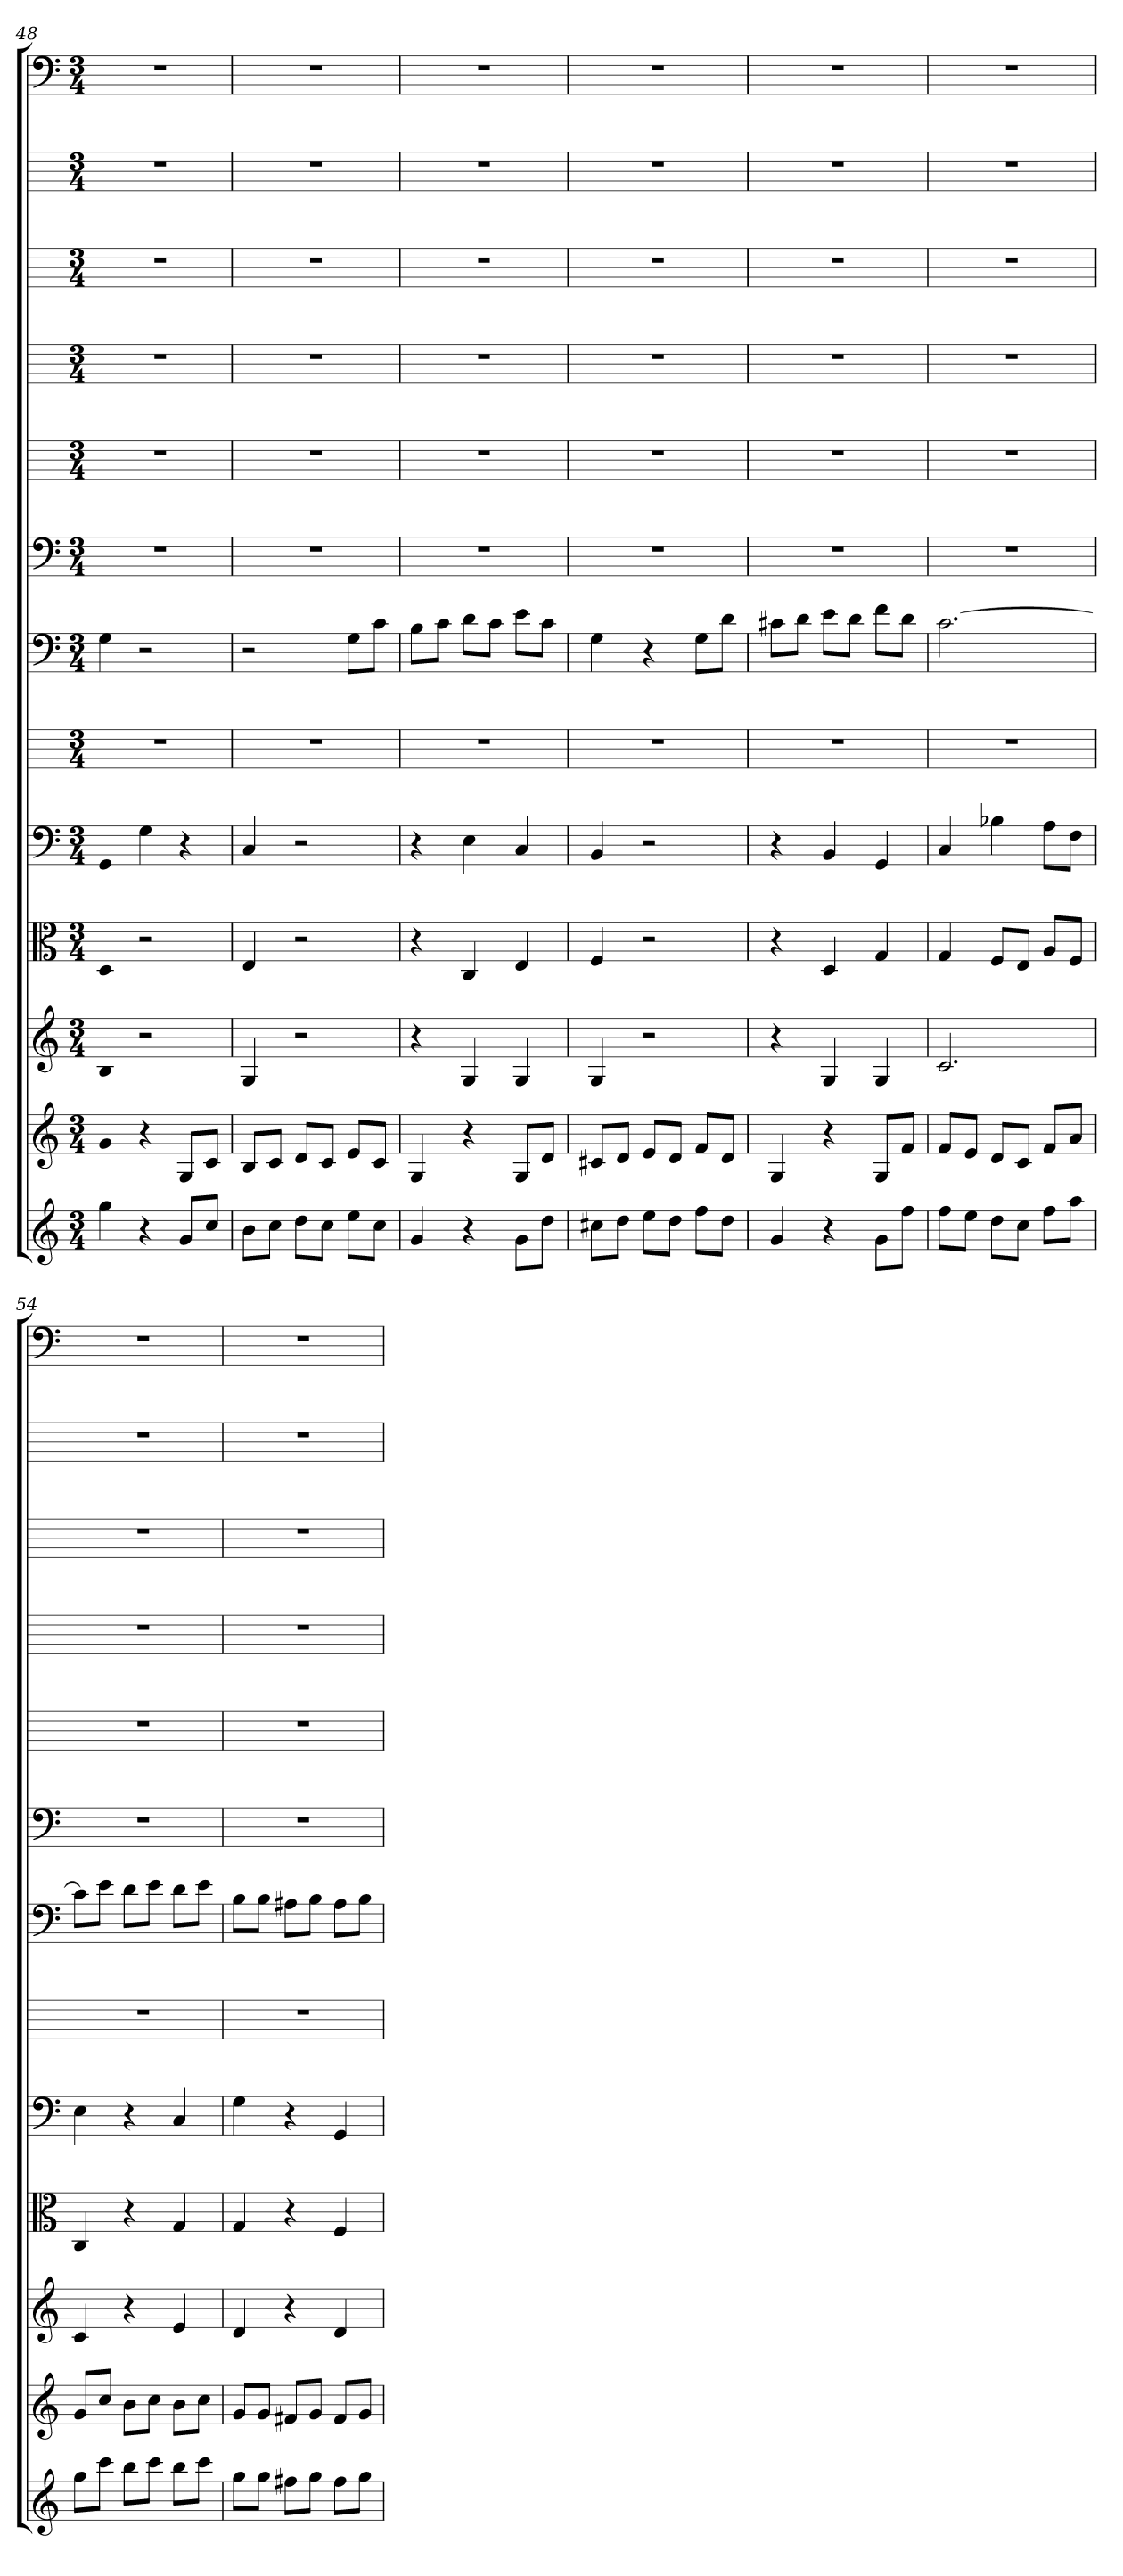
**kern	**kern	**kern	**kern	**kern	**kern	**kern	**kern	**kern	**kern	**kern	**kern	**kern
*part13	*part12	*part11	*part10	*part9	*part8	*part7	*part6	*part5	*part4	*part3	*part2	*part1
*staff13	*staff12	*staff11	*staff10	*staff9	*staff8	*staff7	*staff6	*staff5	*staff4	*staff3	*staff2	*staff1
*	*	*	*clefC3	*clefF4	*	*clefF4	*clefF4	*	*	*	*	*clefF4
*k[]	*k[]	*k[]	*k[]	*k[]	*k[]	*k[]	*k[]	*k[]	*k[]	*k[]	*k[]	*k[]
*C:	*C:	*C:	*C:	*C:	*C:	*C:	*C:	*C:	*C:	*C:	*C:	*C:
*M3/4	*M3/4	*M3/4	*M3/4	*M3/4	*M3/4	*M3/4	*M3/4	*M3/4	*M3/4	*M3/4	*M3/4	*M3/4
=48	=48	=48	=48	=48	=48	=48	=48	=48	=48	=48	=48	=48
4gg	4g	4B	4D	4GG	2.r	4G	2.r	2.r	2.r	2.r	2.r	2.r
4r	4r	2r	2r	4G	.	2r	.	.	.	.	.	.
8gL	8GL	.	.	4r	.	.	.	.	.	.	.	.
8ccJ	8cJ	.	.	.	.	.	.	.	.	.	.	.
=49	=49	=49	=49	=49	=49	=49	=49	=49	=49	=49	=49	=49
8bL	8BL	4G	4E	4C	2.r	2r	2.r	2.r	2.r	2.r	2.r	2.r
8ccJ	8cJ	.	.	.	.	.	.	.	.	.	.	.
8ddL	8dL	2r	2r	2r	.	.	.	.	.	.	.	.
8ccJ	8cJ	.	.	.	.	.	.	.	.	.	.	.
8eeL	8eL	.	.	.	.	8G\L	.	.	.	.	.	.
8ccJ	8cJ	.	.	.	.	8c\J	.	.	.	.	.	.
=50	=50	=50	=50	=50	=50	=50	=50	=50	=50	=50	=50	=50
4g	4G	4r	4r	4r	2.r	8B\L	2.r	2.r	2.r	2.r	2.r	2.r
.	.	.	.	.	.	8c\J	.	.	.	.	.	.
4r	4r	4G	4C	4E	.	8d\L	.	.	.	.	.	.
.	.	.	.	.	.	8c\J	.	.	.	.	.	.
8gL	8GL	4G	4E	4C	.	8e\L	.	.	.	.	.	.
8ddJ	8dJ	.	.	.	.	8c\J	.	.	.	.	.	.
=51	=51	=51	=51	=51	=51	=51	=51	=51	=51	=51	=51	=51
8cc#XL	8c#XL	4G	4F	4BB	2.r	4G	2.r	2.r	2.r	2.r	2.r	2.r
8ddJ	8dJ	.	.	.	.	.	.	.	.	.	.	.
8eeL	8eL	2r	2r	2r	.	4r	.	.	.	.	.	.
8ddJ	8dJ	.	.	.	.	.	.	.	.	.	.	.
8ffL	8fL	.	.	.	.	8G\L	.	.	.	.	.	.
8ddJ	8dJ	.	.	.	.	8d\J	.	.	.	.	.	.
=52	=52	=52	=52	=52	=52	=52	=52	=52	=52	=52	=52	=52
4g	4G	4r	4r	4r	2.r	8c#X\L	2.r	2.r	2.r	2.r	2.r	2.r
.	.	.	.	.	.	8d\J	.	.	.	.	.	.
4r	4r	4G	4D	4BB	.	8e\L	.	.	.	.	.	.
.	.	.	.	.	.	8d\J	.	.	.	.	.	.
8gL	8GL	4G	4G	4GG	.	8f\L	.	.	.	.	.	.
8ffJ	8fJ	.	.	.	.	8d\J	.	.	.	.	.	.
=53	=53	=53	=53	=53	=53	=53	=53	=53	=53	=53	=53	=53
8ffL	8fL	2.c	4G	4C	2.r	[2.c	2.r	2.r	2.r	2.r	2.r	2.r
8eeJ	8eJ	.	.	.	.	.	.	.	.	.	.	.
8ddL	8dL	.	8F/L	4B-X	.	.	.	.	.	.	.	.
8ccJ	8cJ	.	8E/J	.	.	.	.	.	.	.	.	.
8ffL	8fL	.	8A/L	8A\L	.	.	.	.	.	.	.	.
8aaJ	8aJ	.	8F/J	8F\J	.	.	.	.	.	.	.	.
=54	=54	=54	=54	=54	=54	=54	=54	=54	=54	=54	=54	=54
8ggL	8gL	4c	4C	4E	2.r	8c\L]	2.r	2.r	2.r	2.r	2.r	2.r
8cccJ	8ccJ	.	.	.	.	8e\J	.	.	.	.	.	.
8bbL	8bL	4r	4r	4r	.	8d\L	.	.	.	.	.	.
8cccJ	8ccJ	.	.	.	.	8e\J	.	.	.	.	.	.
8bbL	8bL	4e	4G	4C	.	8d\L	.	.	.	.	.	.
8cccJ	8ccJ	.	.	.	.	8e\J	.	.	.	.	.	.
=55	=55	=55	=55	=55	=55	=55	=55	=55	=55	=55	=55	=55
8ggL	8gL	4d	4G	4G	2.r	8B\L	2.r	2.r	2.r	2.r	2.r	2.r
8ggJ	8gJ	.	.	.	.	8B\J	.	.	.	.	.	.
8ff#XL	8f#XL	4r	4r	4r	.	8A#X\L	.	.	.	.	.	.
8ggJ	8gJ	.	.	.	.	8B\J	.	.	.	.	.	.
8ff#L	8f#L	4d	4F	4GG	.	8A#\L	.	.	.	.	.	.
8ggJ	8gJ	.	.	.	.	8B\J	.	.	.	.	.	.
=	=	=	=	=	=	=	=	=	=	=	=	=
*-	*-	*-	*-	*-	*-	*-	*-	*-	*-	*-	*-	*-
